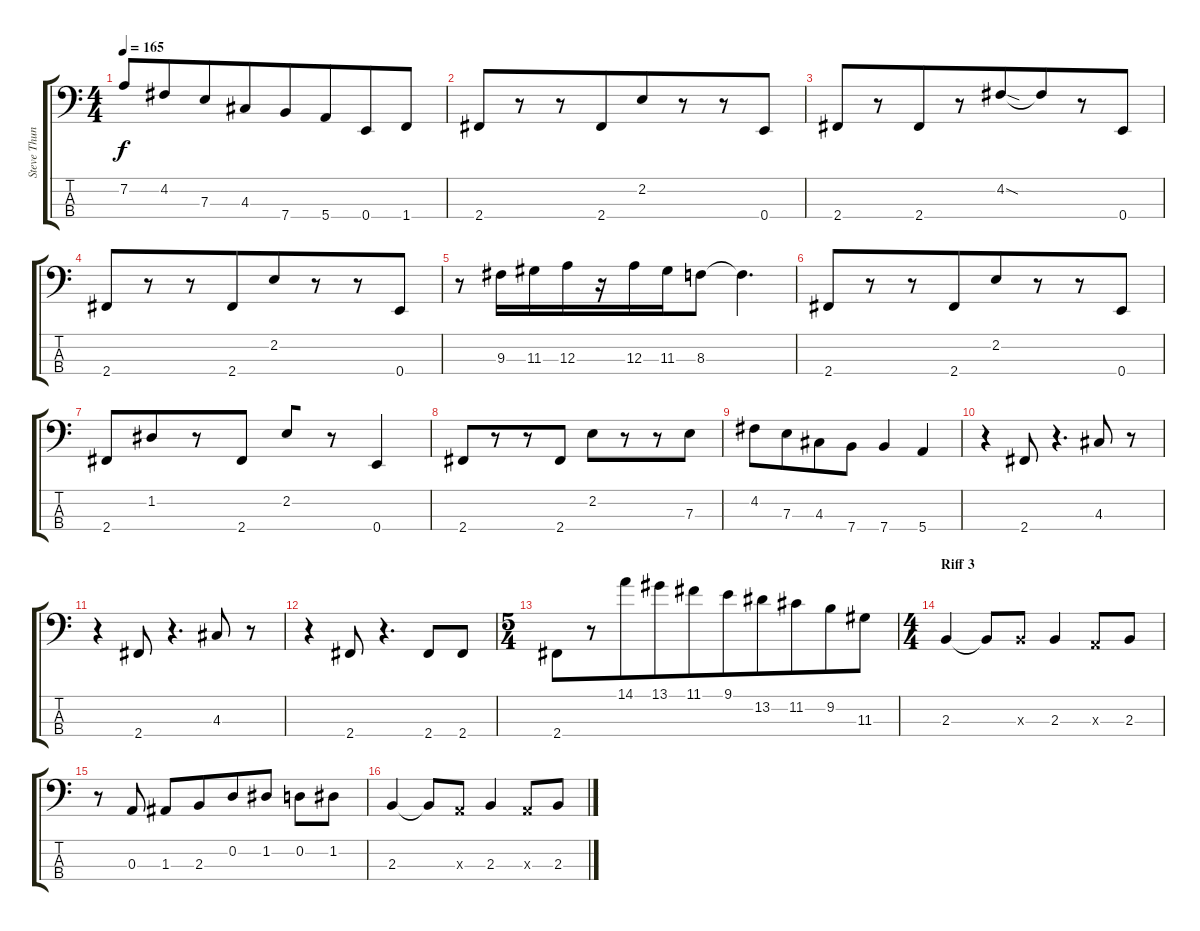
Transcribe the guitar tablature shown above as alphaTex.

\track ("Steve Thunes - Bass" "Steve Thun") {instrument electricbasspick}
\staff {score tabs}
\tuning (G2 D2 A1 E1) {hide}
\ts (4 4)
\tempo 165
\clef f4
\ks c
7.2.8{dy f beam merge} 4.2.8{beam merge} 7.3.8{beam merge} 4.3.8{beam merge} 7.4.8{beam merge} 5.4.8{beam merge} 0.4.8{beam merge} 1.4.8 |
2.4.8{beam merge} r.8{beam merge} r.8{beam merge} 2.4.8{beam merge} 2.2.8{beam merge} r.8{beam merge} r.8{beam merge} 0.4.8 |
2.4.8{beam merge} r.8{beam merge} 2.4.8{beam merge} r.8 4.2{sod}.8{beam merge} 4.2{t}.8{beam merge} r.8{beam merge} 0.4.8 |
2.4.8{beam merge} r.8{beam merge} r.8{beam merge} 2.4.8{beam merge} 2.2.8{beam merge} r.8{beam merge} r.8{beam merge} 0.4.8 |
r.8{beam merge} 9.3.16{instrument electricbasspick beam merge} 11.3.16{beam merge} 12.3.16{beam merge} r.16{beam merge} 12.3.16{beam merge} 11.3.16{beam merge} 8.3.8{beam merge} 8.3{t}.4{d} |
2.4.8{instrument electricbasspick beam merge} r.8 r.8{beam merge} 2.4.8{beam merge} 2.2.8{beam merge} r.8{beam merge} r.8{beam merge} 0.4.8 |
2.4.8{beam merge} 1.2.8{beam merge} r.8{beam merge} 2.4.8 2.2.8{beam merge} r.8{beam merge} 0.4.4 |
2.4.8{beam merge} r.8{beam merge} r.8{beam merge} 2.4.8 2.2.8{beam merge} r.8{beam merge} r.8{beam merge} 7.3.8 |
4.2.8 7.3.8{beam merge} 4.3.8 7.4.8 7.4.4{beam merge} 5.4.4 |
r.4{beam merge} 2.4.8 r.4{d beam merge} 4.3.8 r.8 |
r.4 2.4.8 r.4{d} 4.3.8{beam merge} r.8 |
r.4{beam merge} 2.4.8 r.4{d beam merge} 2.4.8 2.4.8 |
\ts (5 4)
2.4.8{beam merge} r.8{beam merge} 14.1.8{beam merge} 13.1.8{beam merge} 11.1.8{beam merge} 9.1.8{beam merge} 13.2.8{beam merge} 11.2.8{beam merge} 9.2.8 11.3.8 |
\ts (4 4)
\section ("" "Riff 3")
2.3.4{beam merge} 2.3{t}.8{beam merge} 2.3{x}.8 2.3.4{beam merge} 0.3{x}.8 2.3.8 |
r.8{beam merge} 0.3.8 1.3.8{beam merge} 2.3.8{beam merge} 0.2.8 1.2.8 0.2.8{beam merge} 1.2.8 |
2.3.4 2.3{t}.8 0.3{x}.8 2.3.4 0.3{x}.8 2.3.8
